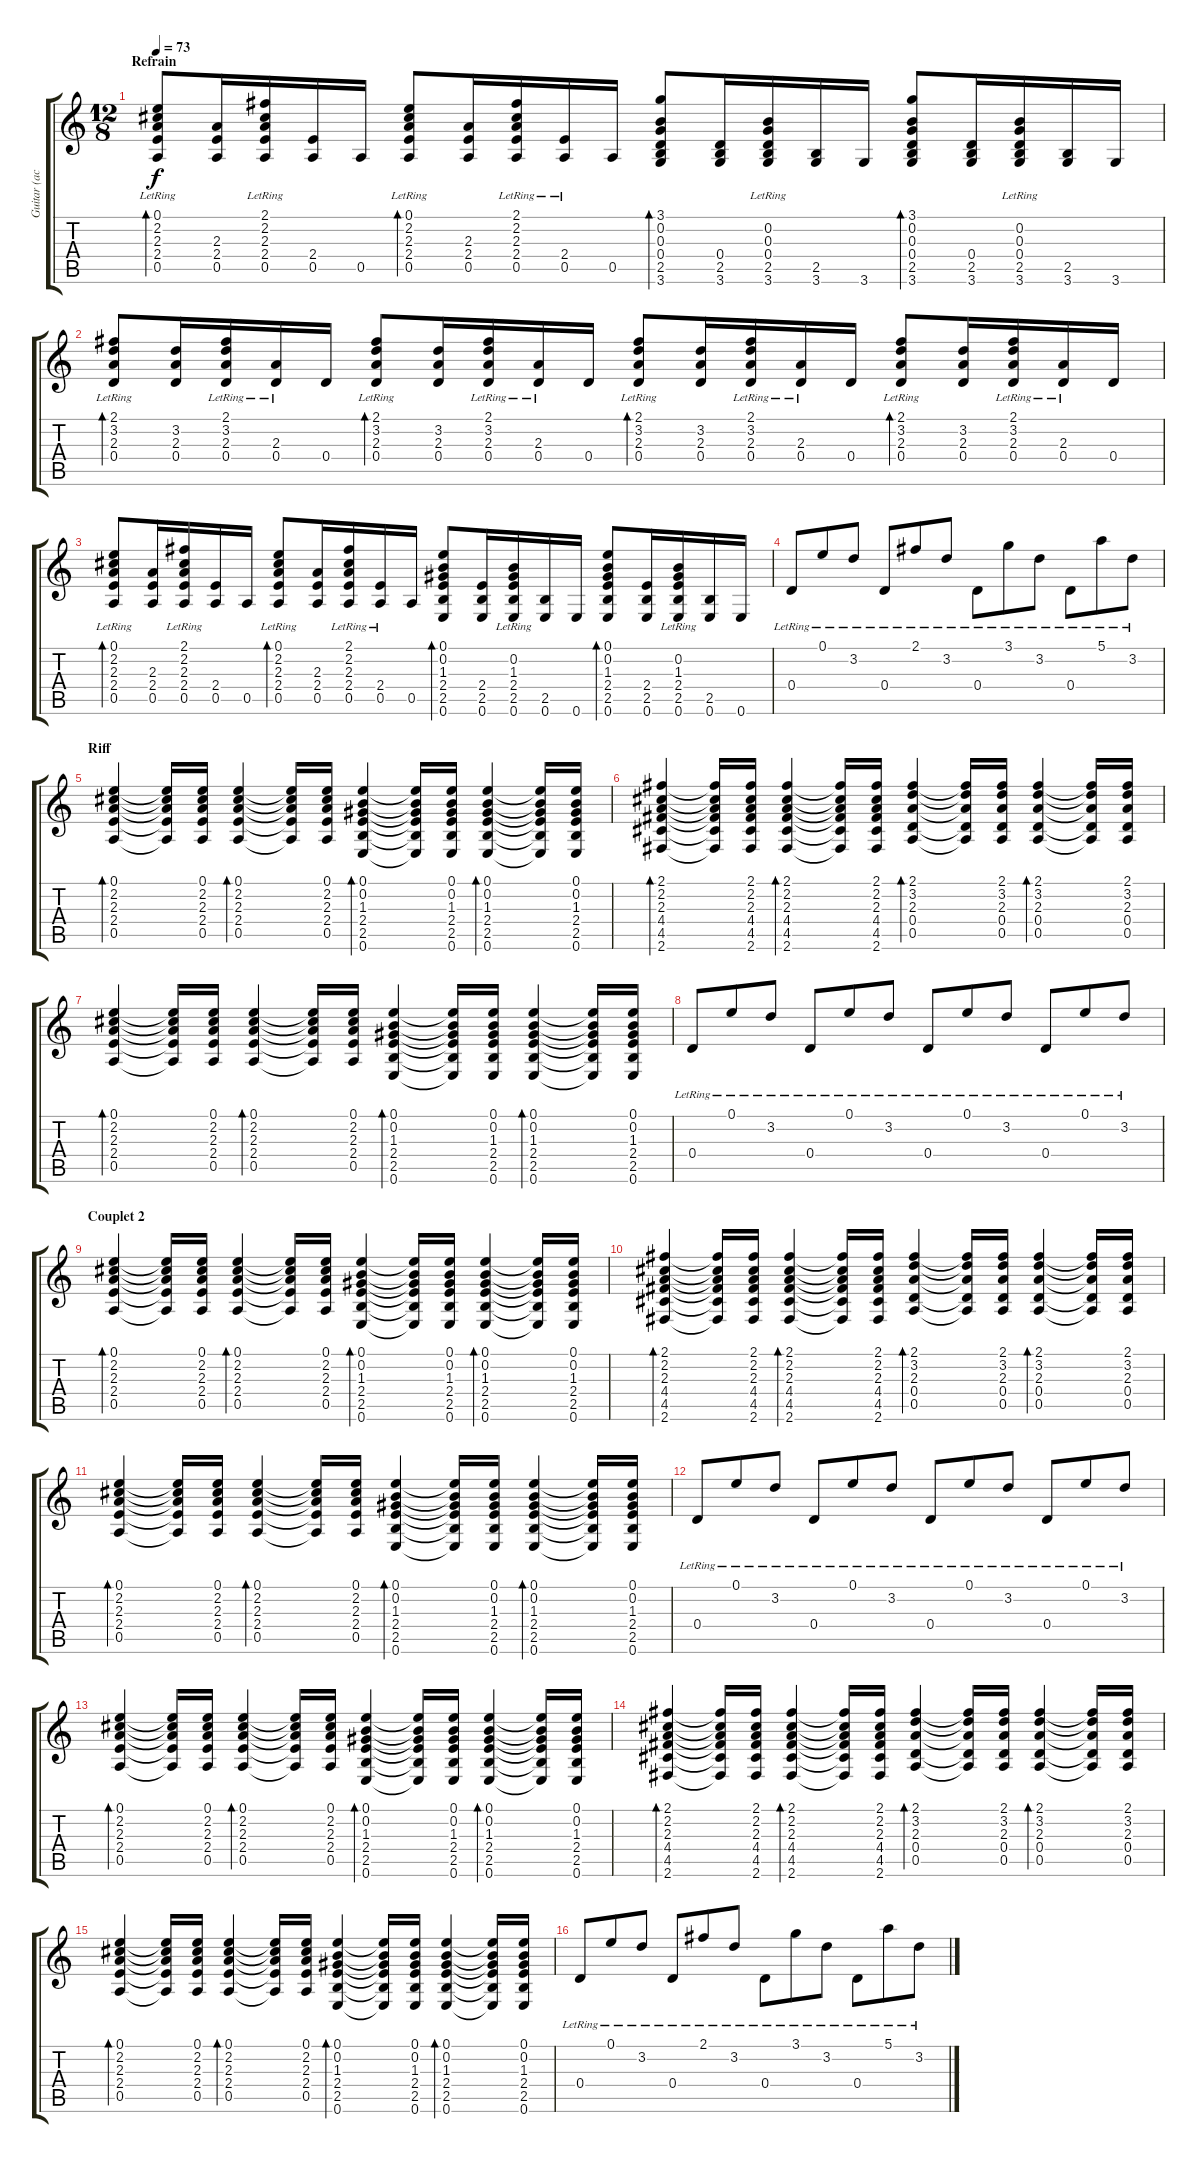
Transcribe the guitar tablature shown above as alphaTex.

\track ("Guitar (acoustic 2)" "Guitar (ac") {instrument acousticguitarsteel}
\staff {score tabs}
\tuning (E4 B3 G3 D3 A2 E2) {hide}
\ts (12 8)
\section ("" "Refrain")
\tempo 73
\clef g2
\ks c
(0.1{lr} 2.2{lr} 2.3 2.4 0.5).8{bd 60 dy f} (2.3 2.4 0.5).16 (2.1{lr} 2.2{lr} 2.3{lr} 2.4 0.5).16 (2.4 0.5).16 0.5.16 (0.1{lr} 2.2{lr} 2.3 2.4 0.5).8{bd 60} (2.3 2.4 0.5).16 (2.1{lr} 2.2{lr} 2.3{lr} 2.4 0.5).16 (2.4{lr} 0.5).16 0.5.16 (3.1 0.2 0.3 0.4 2.5 3.6).8{bd 60} (0.4 2.5 3.6).16 (0.2{lr} 0.3{lr} 0.4{lr} 2.5 3.6).16 (2.5 3.6).16 3.6.16 (3.1 0.2 0.3 0.4 2.5 3.6).8{bd 60} (0.4 2.5 3.6).16 (0.2{lr} 0.3{lr} 0.4{lr} 2.5 3.6).16 (2.5 3.6).16 3.6.16 |
(2.1{lr} 3.2{lr} 2.3 0.4).8{bd 60} (3.2 2.3 0.4).16 (2.1{lr} 3.2{lr} 2.3 0.4).16 (2.3{lr} 0.4).16 0.4.16 (2.1{lr} 3.2{lr} 2.3 0.4).8{bd 60} (3.2 2.3 0.4).16 (2.1{lr} 3.2{lr} 2.3 0.4).16 (2.3{lr} 0.4).16 0.4.16 (2.1{lr} 3.2{lr} 2.3 0.4).8{bd 60} (3.2 2.3 0.4).16 (2.1{lr} 3.2{lr} 2.3 0.4).16 (2.3{lr} 0.4).16 0.4.16 (2.1{lr} 3.2{lr} 2.3 0.4).8{bd 60} (3.2 2.3 0.4).16 (2.1{lr} 3.2{lr} 2.3 0.4).16 (2.3{lr} 0.4).16 0.4.16 |
(0.1{lr} 2.2{lr} 2.3 2.4 0.5).8{bd 60} (2.3 2.4 0.5).16 (2.1{lr} 2.2{lr} 2.3{lr} 2.4 0.5).16 (2.4 0.5).16 0.5.16 (0.1{lr} 2.2{lr} 2.3 2.4 0.5).8{bd 60} (2.3 2.4 0.5).16 (2.1{lr} 2.2{lr} 2.3{lr} 2.4 0.5).16 (2.4{lr} 0.5).16 0.5.16 (0.1 0.2 1.3 2.4 2.5 0.6).8{bd 60} (2.4 2.5 0.6).16 (0.2{lr} 1.3{lr} 2.4{lr} 2.5 0.6).16 (2.5 0.6).16 0.6.16 (0.1 0.2 1.3 2.4 2.5 0.6).8{bd 60} (2.4 2.5 0.6).16 (0.2{lr} 1.3{lr} 2.4{lr} 2.5 0.6).16 (2.5 0.6).16 0.6.16 |
0.4{lr}.8 0.1{lr}.8 3.2{lr}.8 0.4{lr}.8 2.1{lr}.8 3.2{lr}.8 0.4{lr}.8 3.1{lr}.8 3.2{lr}.8 0.4{lr}.8 5.1{lr}.8 3.2{lr}.8 |
\section ("" "Riff")
(0.1 2.2 2.3 2.4 0.5).4{bd 60} (0.1{t} 2.2{t} 2.3{t} 2.4{t} 0.5{t}).16 (0.1 2.2 2.3 2.4 0.5).16 (0.1 2.2 2.3 2.4 0.5).4{bd 60} (0.1{t} 2.2{t} 2.3{t} 2.4{t} 0.5{t}).16 (0.1 2.2 2.3 2.4 0.5).16 (0.1 0.2 1.3 2.4 2.5 0.6).4{bd 60} (0.1{t} 0.2{t} 1.3{t} 2.4{t} 2.5{t} 0.6{t}).16 (0.1 0.2 1.3 2.4 2.5 0.6).16 (0.1 0.2 1.3 2.4 2.5 0.6).4{bd 60} (0.1{t} 0.2{t} 1.3{t} 2.4{t} 2.5{t} 0.6{t}).16 (0.1 0.2 1.3 2.4 2.5 0.6).16 |
(2.1 2.2 2.3 4.4 4.5 2.6).4{bd 60} (2.1{t} 2.2{t} 2.3{t} 4.4{t} 4.5{t} 2.6{t}).16 (2.1 2.2 2.3 4.4 4.5 2.6).16 (2.1 2.2 2.3 4.4 4.5 2.6).4{bd 60} (2.1{t} 2.2{t} 2.3{t} 4.4{t} 4.5{t} 2.6{t}).16 (2.1 2.2 2.3 4.4 4.5 2.6).16 (2.1 3.2 2.3 0.4 0.5).4{bd 60} (2.1{t} 3.2{t} 2.3{t} 0.4{t} 0.5{t}).16 (2.1 3.2 2.3 0.4 0.5).16 (2.1 3.2 2.3 0.4 0.5).4{bd 60} (2.1{t} 3.2{t} 2.3{t} 0.4{t} 0.5{t}).16 (2.1 3.2 2.3 0.4 0.5).16 |
(0.1 2.2 2.3 2.4 0.5).4{bd 60} (0.1{t} 2.2{t} 2.3{t} 2.4{t} 0.5{t}).16 (0.1 2.2 2.3 2.4 0.5).16 (0.1 2.2 2.3 2.4 0.5).4{bd 60} (0.1{t} 2.2{t} 2.3{t} 2.4{t} 0.5{t}).16 (0.1 2.2 2.3 2.4 0.5).16 (0.1 0.2 1.3 2.4 2.5 0.6).4{bd 60} (0.1{t} 0.2{t} 1.3{t} 2.4{t} 2.5{t} 0.6{t}).16 (0.1 0.2 1.3 2.4 2.5 0.6).16 (0.1 0.2 1.3 2.4 2.5 0.6).4{bd 60} (0.1{t} 0.2{t} 1.3{t} 2.4{t} 2.5{t} 0.6{t}).16 (0.1 0.2 1.3 2.4 2.5 0.6).16 |
0.4{lr}.8 0.1{lr}.8 3.2{lr}.8 0.4{lr}.8 0.1{lr}.8 3.2{lr}.8 0.4{lr}.8 0.1{lr}.8 3.2{lr}.8 0.4{lr}.8 0.1{lr}.8 3.2{lr}.8 |
\section ("" "Couplet 2")
(0.1 2.2 2.3 2.4 0.5).4{bd 60} (0.1{t} 2.2{t} 2.3{t} 2.4{t} 0.5{t}).16 (0.1 2.2 2.3 2.4 0.5).16 (0.1 2.2 2.3 2.4 0.5).4{bd 60} (0.1{t} 2.2{t} 2.3{t} 2.4{t} 0.5{t}).16 (0.1 2.2 2.3 2.4 0.5).16 (0.1 0.2 1.3 2.4 2.5 0.6).4{bd 60} (0.1{t} 0.2{t} 1.3{t} 2.4{t} 2.5{t} 0.6{t}).16 (0.1 0.2 1.3 2.4 2.5 0.6).16 (0.1 0.2 1.3 2.4 2.5 0.6).4{bd 60} (0.1{t} 0.2{t} 1.3{t} 2.4{t} 2.5{t} 0.6{t}).16 (0.1 0.2 1.3 2.4 2.5 0.6).16 |
(2.1 2.2 2.3 4.4 4.5 2.6).4{bd 60} (2.1{t} 2.2{t} 2.3{t} 4.4{t} 4.5{t} 2.6{t}).16 (2.1 2.2 2.3 4.4 4.5 2.6).16 (2.1 2.2 2.3 4.4 4.5 2.6).4{bd 60} (2.1{t} 2.2{t} 2.3{t} 4.4{t} 4.5{t} 2.6{t}).16 (2.1 2.2 2.3 4.4 4.5 2.6).16 (2.1 3.2 2.3 0.4 0.5).4{bd 60} (2.1{t} 3.2{t} 2.3{t} 0.4{t} 0.5{t}).16 (2.1 3.2 2.3 0.4 0.5).16 (2.1 3.2 2.3 0.4 0.5).4{bd 60} (2.1{t} 3.2{t} 2.3{t} 0.4{t} 0.5{t}).16 (2.1 3.2 2.3 0.4 0.5).16 |
(0.1 2.2 2.3 2.4 0.5).4{bd 60} (0.1{t} 2.2{t} 2.3{t} 2.4{t} 0.5{t}).16 (0.1 2.2 2.3 2.4 0.5).16 (0.1 2.2 2.3 2.4 0.5).4{bd 60} (0.1{t} 2.2{t} 2.3{t} 2.4{t} 0.5{t}).16 (0.1 2.2 2.3 2.4 0.5).16 (0.1 0.2 1.3 2.4 2.5 0.6).4{bd 60} (0.1{t} 0.2{t} 1.3{t} 2.4{t} 2.5{t} 0.6{t}).16 (0.1 0.2 1.3 2.4 2.5 0.6).16 (0.1 0.2 1.3 2.4 2.5 0.6).4{bd 60} (0.1{t} 0.2{t} 1.3{t} 2.4{t} 2.5{t} 0.6{t}).16 (0.1 0.2 1.3 2.4 2.5 0.6).16 |
0.4{lr}.8 0.1{lr}.8 3.2{lr}.8 0.4{lr}.8 0.1{lr}.8 3.2{lr}.8 0.4{lr}.8 0.1{lr}.8 3.2{lr}.8 0.4{lr}.8 0.1{lr}.8 3.2{lr}.8 |
(0.1 2.2 2.3 2.4 0.5).4{bd 60} (0.1{t} 2.2{t} 2.3{t} 2.4{t} 0.5{t}).16 (0.1 2.2 2.3 2.4 0.5).16 (0.1 2.2 2.3 2.4 0.5).4{bd 60} (0.1{t} 2.2{t} 2.3{t} 2.4{t} 0.5{t}).16 (0.1 2.2 2.3 2.4 0.5).16 (0.1 0.2 1.3 2.4 2.5 0.6).4{bd 60} (0.1{t} 0.2{t} 1.3{t} 2.4{t} 2.5{t} 0.6{t}).16 (0.1 0.2 1.3 2.4 2.5 0.6).16 (0.1 0.2 1.3 2.4 2.5 0.6).4{bd 60} (0.1{t} 0.2{t} 1.3{t} 2.4{t} 2.5{t} 0.6{t}).16 (0.1 0.2 1.3 2.4 2.5 0.6).16 |
(2.1 2.2 2.3 4.4 4.5 2.6).4{bd 60} (2.1{t} 2.2{t} 2.3{t} 4.4{t} 4.5{t} 2.6{t}).16 (2.1 2.2 2.3 4.4 4.5 2.6).16 (2.1 2.2 2.3 4.4 4.5 2.6).4{bd 60} (2.1{t} 2.2{t} 2.3{t} 4.4{t} 4.5{t} 2.6{t}).16 (2.1 2.2 2.3 4.4 4.5 2.6).16 (2.1 3.2 2.3 0.4 0.5).4{bd 60} (2.1{t} 3.2{t} 2.3{t} 0.4{t} 0.5{t}).16 (2.1 3.2 2.3 0.4 0.5).16 (2.1 3.2 2.3 0.4 0.5).4{bd 60} (2.1{t} 3.2{t} 2.3{t} 0.4{t} 0.5{t}).16 (2.1 3.2 2.3 0.4 0.5).16 |
(0.1 2.2 2.3 2.4 0.5).4{bd 60} (0.1{t} 2.2{t} 2.3{t} 2.4{t} 0.5{t}).16 (0.1 2.2 2.3 2.4 0.5).16 (0.1 2.2 2.3 2.4 0.5).4{bd 60} (0.1{t} 2.2{t} 2.3{t} 2.4{t} 0.5{t}).16 (0.1 2.2 2.3 2.4 0.5).16 (0.1 0.2 1.3 2.4 2.5 0.6).4{bd 60} (0.1{t} 0.2{t} 1.3{t} 2.4{t} 2.5{t} 0.6{t}).16 (0.1 0.2 1.3 2.4 2.5 0.6).16 (0.1 0.2 1.3 2.4 2.5 0.6).4{bd 60} (0.1{t} 0.2{t} 1.3{t} 2.4{t} 2.5{t} 0.6{t}).16 (0.1 0.2 1.3 2.4 2.5 0.6).16 |
0.4{lr}.8 0.1{lr}.8 3.2{lr}.8 0.4{lr}.8 2.1{lr}.8 3.2{lr}.8 0.4{lr}.8 3.1{lr}.8 3.2{lr}.8 0.4{lr}.8 5.1{lr}.8 3.2{lr}.8
